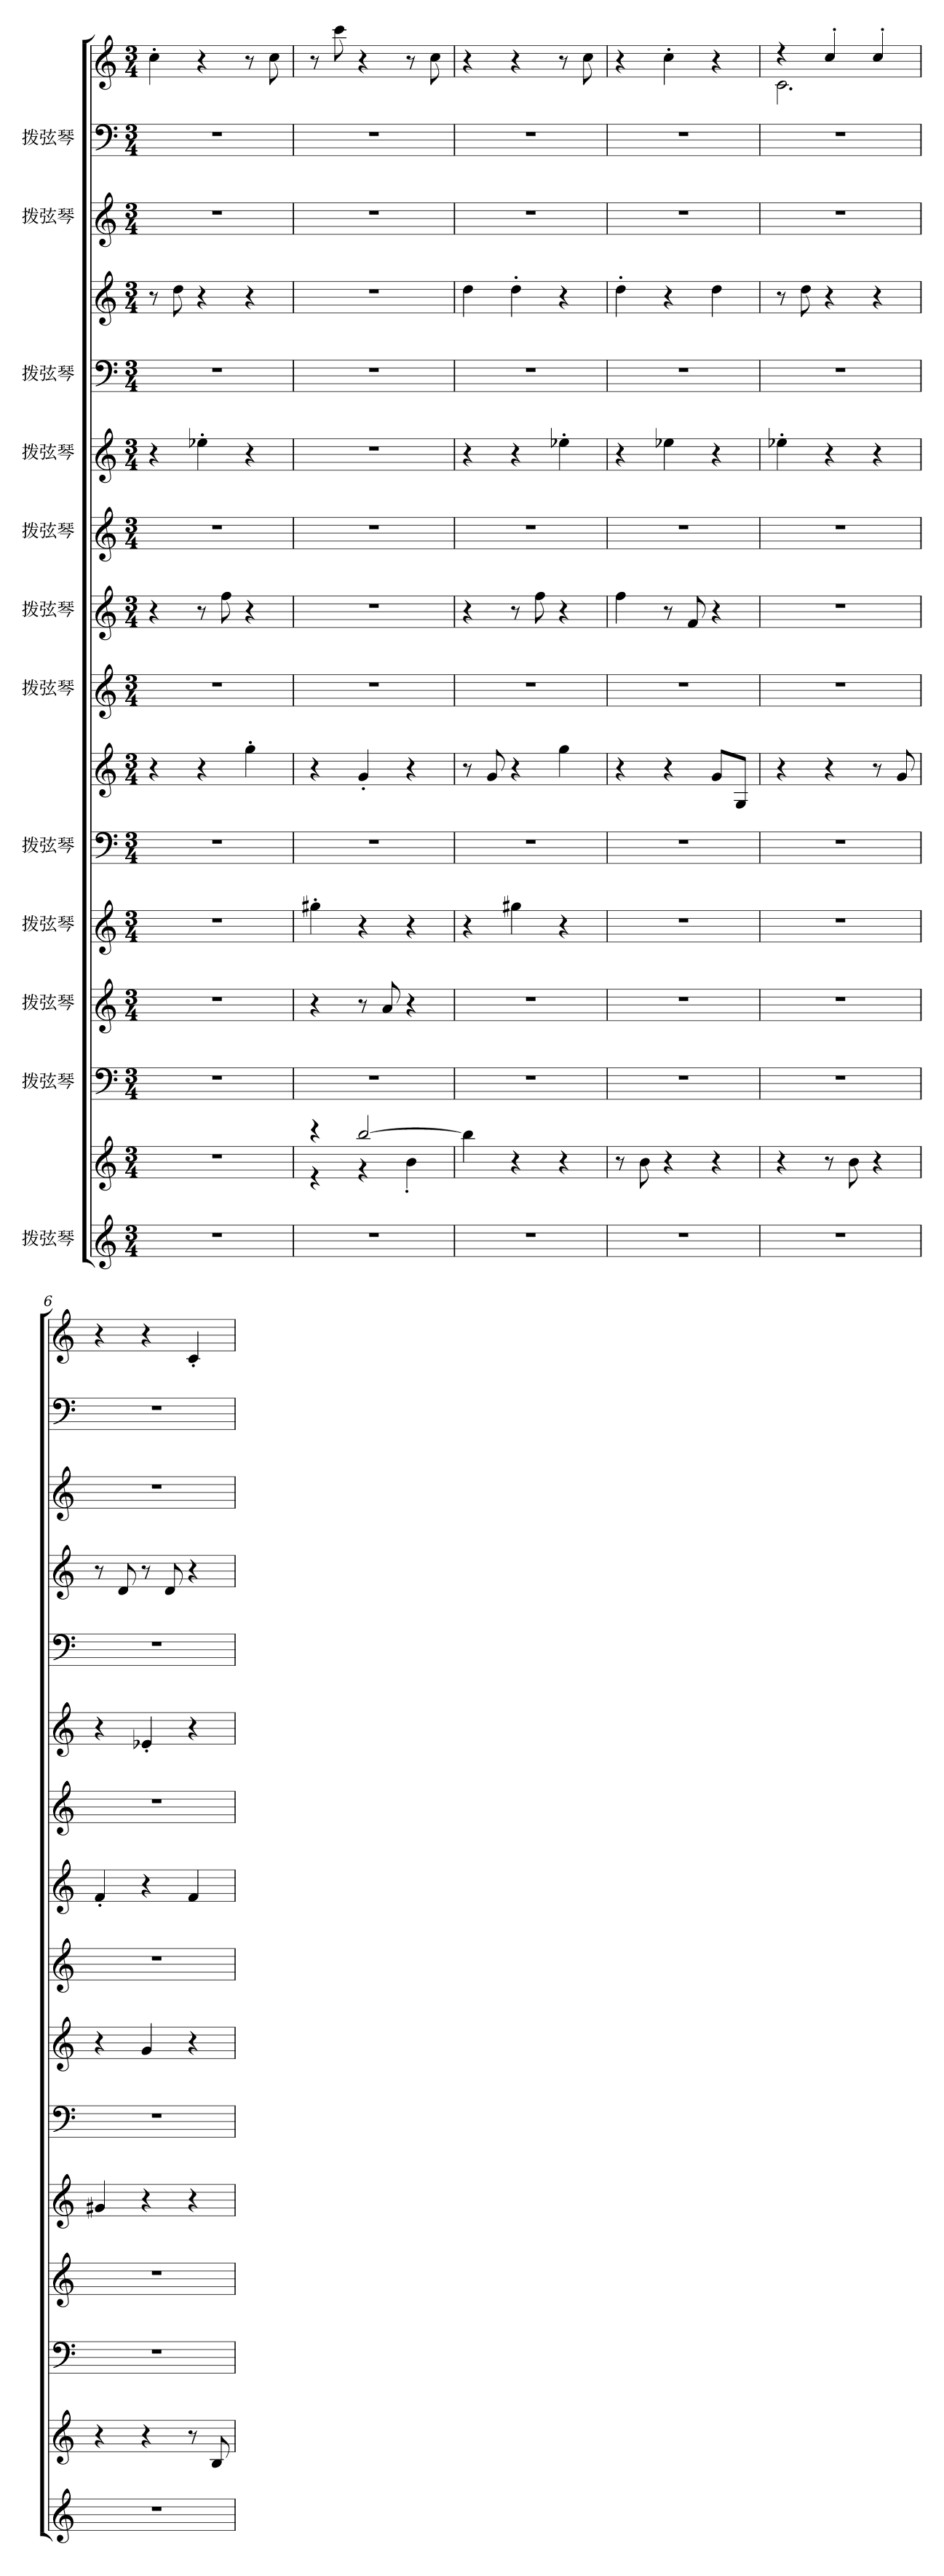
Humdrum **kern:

**kern	**kern	**kern	**kern	**kern	**kern	**kern	**kern	**kern	**kern	**kern	**kern	**kern	**kern	**kern	**kern
*part12	*part12	*part11	*part10	*part9	*part8	*part8	*part7	*part6	*part5	*part4	*part3	*part3	*part2	*part1	*part1
*staff16	*staff15	*staff14	*staff13	*staff12	*staff11	*staff10	*staff9	*staff8	*staff7	*staff6	*staff5	*staff4	*staff3	*staff2	*staff1
*I"拨弦琴	*	*I"拨弦琴	*I"拨弦琴	*I"拨弦琴	*I"拨弦琴	*	*I"拨弦琴	*I"拨弦琴	*I"拨弦琴	*I"拨弦琴	*I"拨弦琴	*	*I"拨弦琴	*I"拨弦琴	*
*clefG2	*clefG2	*clefF4	*clefG2	*clefG2	*clefF4	*clefG2	*clefG2	*clefG2	*clefG2	*clefG2	*clefF4	*clefG2	*clefG2	*clefF4	*clefG2
*k[]	*k[]	*k[]	*k[]	*k[]	*k[]	*k[]	*k[]	*k[]	*k[]	*k[]	*k[]	*k[]	*k[]	*k[]	*k[]
*M3/4	*M3/4	*M3/4	*M3/4	*M3/4	*M3/4	*M3/4	*M3/4	*M3/4	*M3/4	*M3/4	*M3/4	*M3/4	*M3/4	*M3/4	*M3/4
*MM180	*MM180	*MM180	*MM180	*MM180	*MM180	*MM180	*MM180	*MM180	*MM180	*MM180	*MM180	*MM180	*MM180	*MM180	*MM180
=1	=1	=1	=1	=1	=1	=1	=1	=1	=1	=1	=1	=1	=1	=1	=1
2.r	2.r	2.r	2.r	2.r	2.r	4r	2.r	4r	2.r	4r	2.r	8r	2.r	2.r	4cc'\
.	.	.	.	.	.	.	.	.	.	.	.	8dd\	.	.	.
.	.	.	.	.	.	4r	.	8r	.	4ee-X'\	.	4r	.	.	4r
.	.	.	.	.	.	.	.	8ff\	.	.	.	.	.	.	.
.	.	.	.	.	.	4gg'\	.	4r	.	4r	.	4r	.	.	8r
.	.	.	.	.	.	.	.	.	.	.	.	.	.	.	8cc\
=2	=2	=2	=2	=2	=2	=2	=2	=2	=2	=2	=2	=2	=2	=2	=2
*	*^	*	*	*	*	*	*	*	*	*	*	*	*	*	*
2.r	4r	4r	2.r	4r	4gg#X'\	2.r	4r	2.r	2.r	2.r	2.r	2.r	2.r	2.r	2.r	8r
.	.	.	.	.	.	.	.	.	.	.	.	.	.	.	.	8ccc\
.	[2bb/	4r	.	8r	4r	.	4g'/	.	.	.	.	.	.	.	.	4r
.	.	.	.	8a/	.	.	.	.	.	.	.	.	.	.	.	.
.	.	4b'\	.	4r	4r	.	4r	.	.	.	.	.	.	.	.	8r
.	.	.	.	.	.	.	.	.	.	.	.	.	.	.	.	8cc\
*	*v	*v	*	*	*	*	*	*	*	*	*	*	*	*	*	*
=3	=3	=3	=3	=3	=3	=3	=3	=3	=3	=3	=3	=3	=3	=3	=3
2.r	4bb\]	2.r	2.r	4r	2.r	8r	2.r	4r	2.r	4r	2.r	4dd\	2.r	2.r	4r
.	.	.	.	.	.	8g/	.	.	.	.	.	.	.	.	.
.	4r	.	.	4gg#X\	.	4r	.	8r	.	4r	.	4dd'\	.	.	4r
.	.	.	.	.	.	.	.	8ff\	.	.	.	.	.	.	.
.	4r	.	.	4r	.	4gg\	.	4r	.	4ee-X'\	.	4r	.	.	8r
.	.	.	.	.	.	.	.	.	.	.	.	.	.	.	8cc\
=4	=4	=4	=4	=4	=4	=4	=4	=4	=4	=4	=4	=4	=4	=4	=4
2.r	8r	2.r	2.r	2.r	2.r	4r	2.r	4ff\	2.r	4r	2.r	4dd'\	2.r	2.r	4r
.	8b\	.	.	.	.	.	.	.	.	.	.	.	.	.	.
.	4r	.	.	.	.	4r	.	8r	.	4ee-X\	.	4r	.	.	4cc'\
.	.	.	.	.	.	.	.	8f/	.	.	.	.	.	.	.
.	4r	.	.	.	.	8g/L	.	4r	.	4r	.	4dd\	.	.	4r
.	.	.	.	.	.	8G/J	.	.	.	.	.	.	.	.	.
=5	=5	=5	=5	=5	=5	=5	=5	=5	=5	=5	=5	=5	=5	=5	=5
*	*	*	*	*	*	*	*	*	*	*	*	*	*	*	*^
2.r	4r	2.r	2.r	2.r	2.r	4r	2.r	2.r	2.r	4ee-X'\	2.r	8r	2.r	2.r	4r	2.c\
.	.	.	.	.	.	.	.	.	.	.	.	8dd\	.	.	.	.
.	8r	.	.	.	.	4r	.	.	.	4r	.	4r	.	.	4cc'/	.
.	8b\	.	.	.	.	.	.	.	.	.	.	.	.	.	.	.
.	4r	.	.	.	.	8r	.	.	.	4r	.	4r	.	.	4cc'/	.
.	.	.	.	.	.	8g/	.	.	.	.	.	.	.	.	.	.
*	*	*	*	*	*	*	*	*	*	*	*	*	*	*	*v	*v
!!LO:PB:g=z
=6	=6	=6	=6	=6	=6	=6	=6	=6	=6	=6	=6	=6	=6	=6	=6
2.r	4r	2.r	2.r	4g#X/	2.r	4r	2.r	4f'/	2.r	4r	2.r	8r	2.r	2.r	4r
.	.	.	.	.	.	.	.	.	.	.	.	8d/	.	.	.
.	4r	.	.	4r	.	4g/	.	4r	.	4e-X'/	.	8r	.	.	4r
.	.	.	.	.	.	.	.	.	.	.	.	8d/	.	.	.
.	8r	.	.	4r	.	4r	.	4f/	.	4r	.	4r	.	.	4c'/
.	8B/	.	.	.	.	.	.	.	.	.	.	.	.	.	.
=	=	=	=	=	=	=	=	=	=	=	=	=	=	=	=
*-	*-	*-	*-	*-	*-	*-	*-	*-	*-	*-	*-	*-	*-	*-	*-
